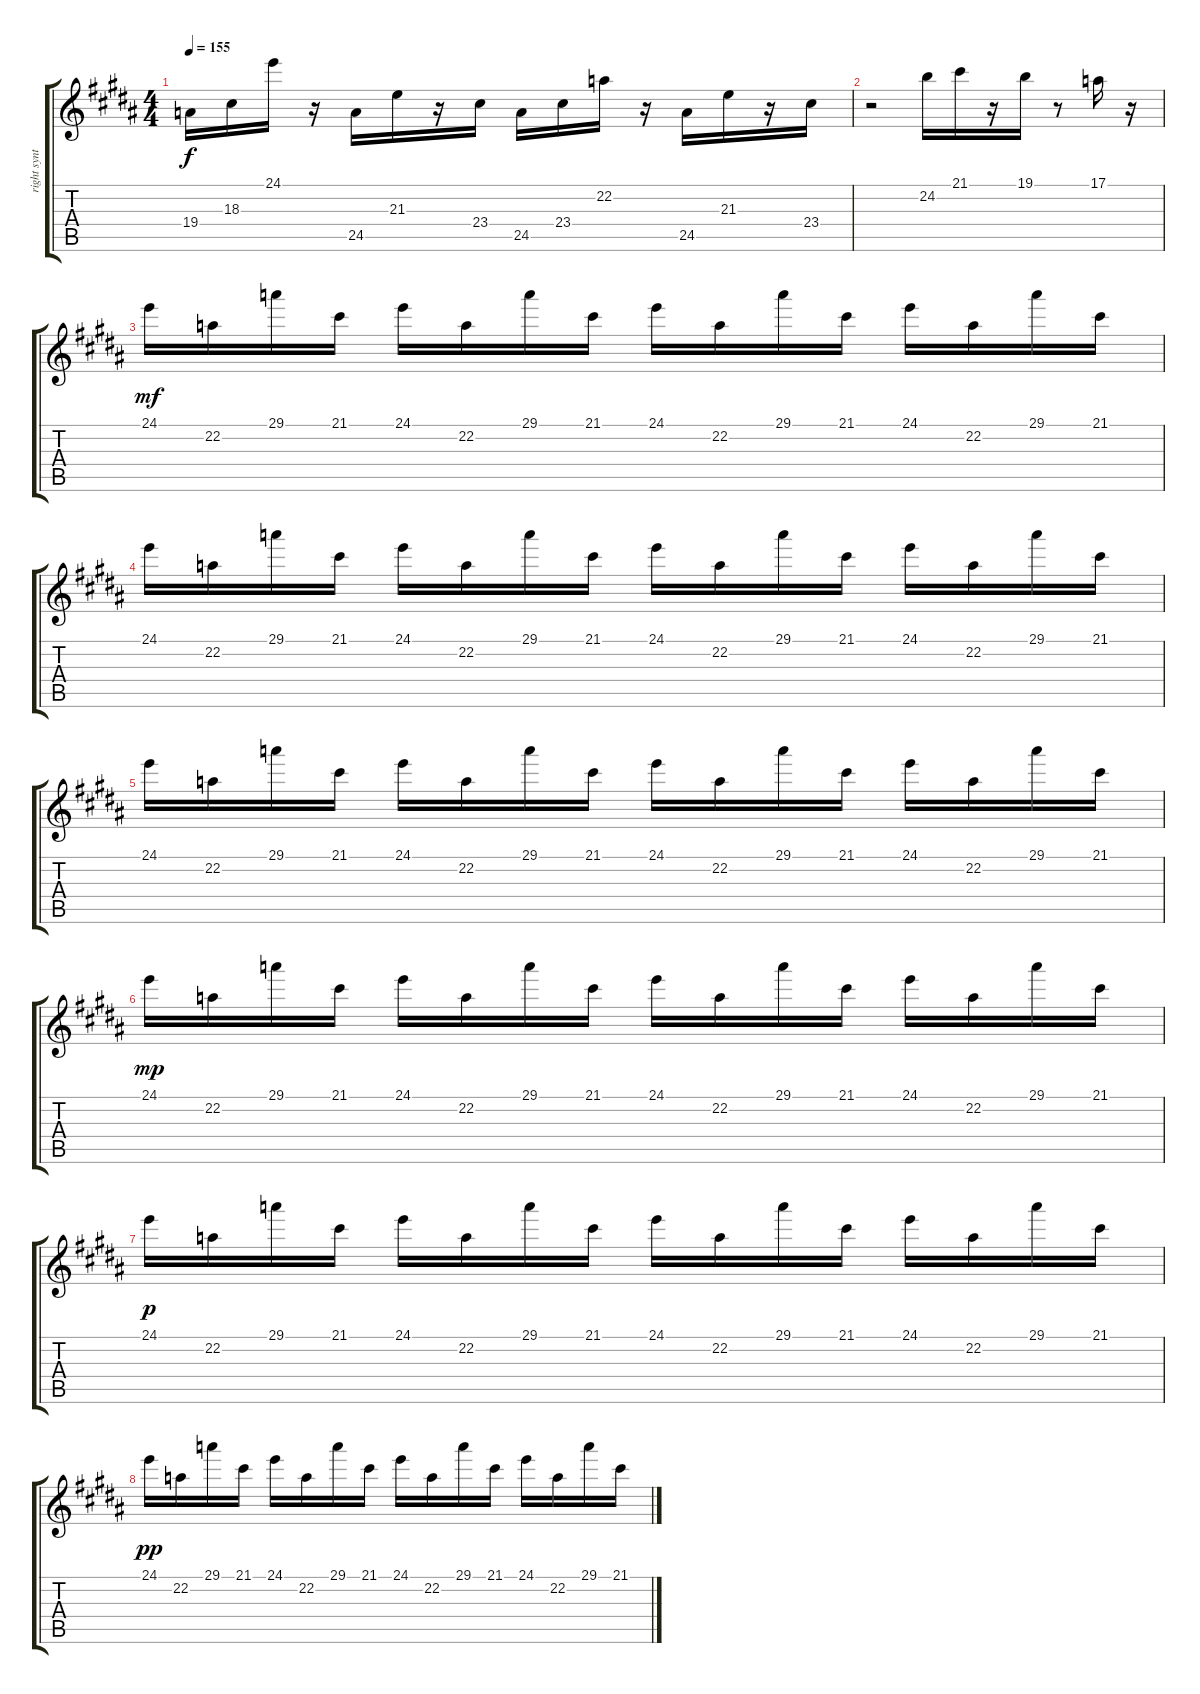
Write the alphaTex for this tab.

\track ("right synth2" "right synt") {instrument tremolostrings}
\staff {score tabs}
\tuning (E4 B3 G3 D3 A2 E2) {hide}
\ts (4 4)
\tempo 155
\clef g2
\ks b
19.4.16{dy f} 18.3.16 24.1.16 r.16 24.5.16 21.3.16 r.16 23.4.16 24.5.16 23.4.16 22.2.16 r.16 24.5.16 21.3.16 r.16 23.4.16 |
r.2 24.2.16 21.1.16 r.16 19.1.16 r.8 17.1.16 r.16 |
24.1.16{dy mf} 22.2.16 29.1.16 21.1.16 24.1.16 22.2.16 29.1.16 21.1.16 24.1.16 22.2.16 29.1.16 21.1.16 24.1.16 22.2.16 29.1.16 21.1.16 |
24.1.16 22.2.16 29.1.16 21.1.16 24.1.16 22.2.16 29.1.16 21.1.16 24.1.16 22.2.16 29.1.16 21.1.16 24.1.16 22.2.16 29.1.16 21.1.16 |
24.1.16 22.2.16 29.1.16 21.1.16 24.1.16 22.2.16 29.1.16 21.1.16 24.1.16 22.2.16 29.1.16 21.1.16 24.1.16 22.2.16 29.1.16 21.1.16 |
24.1.16{dy mp} 22.2.16 29.1.16 21.1.16 24.1.16 22.2.16 29.1.16 21.1.16 24.1.16 22.2.16 29.1.16 21.1.16 24.1.16 22.2.16 29.1.16 21.1.16 |
24.1.16{dy p} 22.2.16 29.1.16 21.1.16 24.1.16 22.2.16 29.1.16 21.1.16 24.1.16 22.2.16 29.1.16 21.1.16 24.1.16 22.2.16 29.1.16 21.1.16 |
24.1.16{dy pp} 22.2.16 29.1.16 21.1.16 24.1.16 22.2.16 29.1.16 21.1.16 24.1.16 22.2.16 29.1.16 21.1.16 24.1.16 22.2.16 29.1.16 21.1.16
